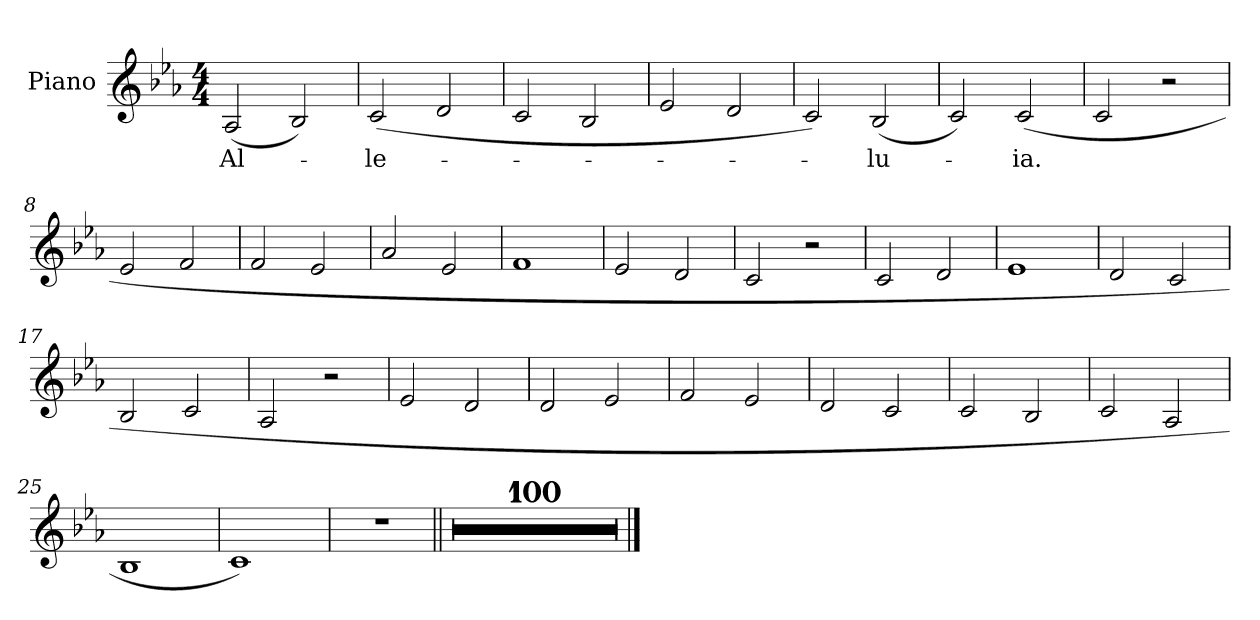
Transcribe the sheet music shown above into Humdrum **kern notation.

**kern	**text
*part1	*part1
*staff1	*staff1
*I"Piano	*
*I'Pno.	*
*clefG2	*
*k[b-e-a-]	*
*M4/4	*
=1	=1
(>2A-/	Al-
2B-/)	.
=2	=2
(>2c/	-le-
2d/	.
=3	=3
2c/	.
2B-/	.
=4	=4
2e-/	.
2d/	.
=5	=5
2c/)	.
(>2B-/	-lu-
=6	=6
2c/)	.
(>2c/	-ia.
=7	=7
2c/	.
2r	.
=8	=8
2e-/	.
2f/	.
=9	=9
2f/	.
2e-/	.
=10	=10
2a-/	.
2e-/	.
!!LO:LB:g=z
=11	=11
1f	.
=12	=12
2e-/	.
2d/	.
=13	=13
2c/	.
2r	.
=14	=14
2c/	.
2d/	.
=15	=15
1e-	.
=16	=16
2d/	.
2c/	.
=17	=17
2B-/	.
2c/	.
=18	=18
2A-/	.
2r	.
=19	=19
2e-/	.
2d/	.
=20	=20
2d/	.
2e-/	.
=21	=21
2f/	.
2e-/	.
!!LO:LB:g=z
=22	=22
2d/	.
2c/	.
=23	=23
2c/	.
2B-/	.
=24	=24
2c/	.
2A-/	.
=25	=25
1B-	.
=26	=26
1c)	.
=27	=27
1r	.
=28||	=28||
1r	.
=29	=29
1r	.
=30	=30
1r	.
=31	=31
1r	.
=32	=32
1r	.
!!LO:LB:g=z
=33	=33
1r	.
=34	=34
1r	.
=35	=35
1r	.
=36	=36
1r	.
=37	=37
1r	.
=38	=38
1r	.
=39	=39
1r	.
=40	=40
1r	.
=41	=41
1r	.
=42	=42
1r	.
=43	=43
1r	.
=44	=44
1r	.
!!LO:LB:g=z
=45	=45
1r	.
=46	=46
1r	.
=47	=47
1r	.
=48	=48
1r	.
=49	=49
1r	.
=50	=50
1r	.
=51	=51
1r	.
=52	=52
1r	.
=53	=53
1r	.
=54	=54
1r	.
=55	=55
1r	.
=56	=56
1r	.
!!LO:LB:g=z
=57	=57
1r	.
=58	=58
1r	.
=59	=59
1r	.
=60	=60
1r	.
=61	=61
1r	.
=62	=62
1r	.
=63	=63
1r	.
=64	=64
1r	.
=65	=65
1r	.
=66	=66
1r	.
=67	=67
1r	.
=68	=68
1r	.
!!LO:LB:g=z
=69	=69
1r	.
=70	=70
1r	.
=71	=71
1r	.
=72	=72
1r	.
=73	=73
1r	.
=74	=74
1r	.
=75	=75
1r	.
=76	=76
1r	.
=77	=77
1r	.
=78	=78
1r	.
=79	=79
1r	.
=80	=80
1r	.
!!LO:LB:g=z
=81	=81
1r	.
=82	=82
1r	.
=83	=83
1r	.
=84	=84
1r	.
=85	=85
1r	.
=86	=86
1r	.
=87	=87
1r	.
=88	=88
1r	.
=89	=89
1r	.
=90	=90
1r	.
=91	=91
1r	.
=92	=92
1r	.
!!LO:LB:g=z
=93	=93
1r	.
=94	=94
1r	.
=95	=95
1r	.
=96	=96
1r	.
=97	=97
1r	.
=98	=98
1r	.
=99	=99
1r	.
=100	=100
1r	.
=101	=101
1r	.
=102	=102
1r	.
=103	=103
1r	.
=104	=104
1r	.
!!LO:PB:g=z
=105	=105
1r	.
=106	=106
1r	.
=107	=107
1r	.
=108	=108
1r	.
=109	=109
1r	.
=110	=110
1r	.
=111	=111
1r	.
=112	=112
1r	.
=113	=113
1r	.
=114	=114
1r	.
=115	=115
1r	.
=116	=116
1r	.
!!LO:LB:g=z
=117	=117
1r	.
=118	=118
1r	.
=119	=119
1r	.
=120	=120
1r	.
=121	=121
1r	.
=122	=122
1r	.
=123	=123
1r	.
=124	=124
1r	.
=125	=125
1r	.
=126	=126
1r	.
=127	=127
1r	.
==	==
*-	*-
